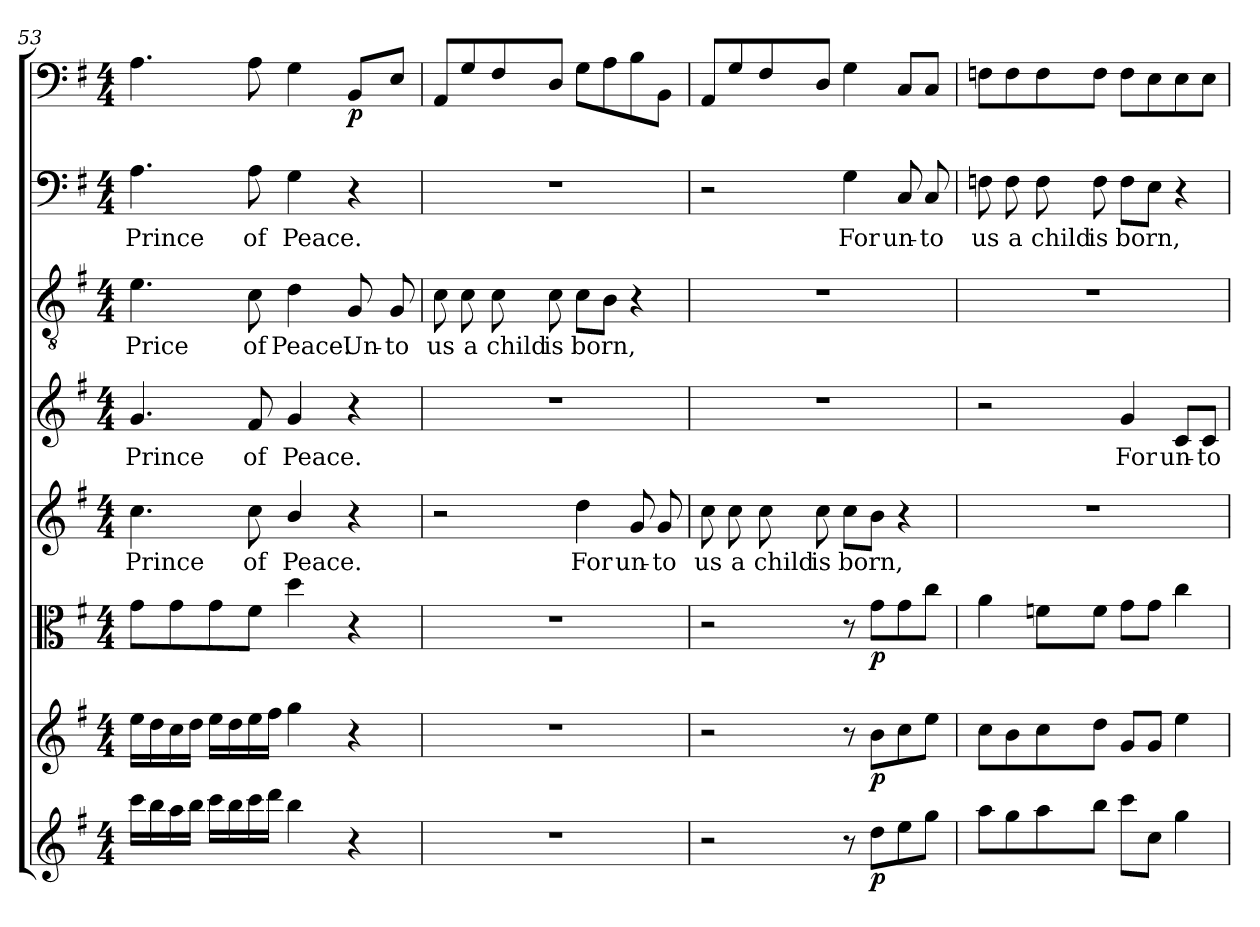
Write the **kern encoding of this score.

**kern	**dynam	**kern	**dynam	**kern	**dynam	**kern	**text	**kern	**text	**kern	**text	**kern	**text	**kern	**dynam
*part8	*part8	*part7	*part7	*part6	*part6	*part5	*part5	*part4	*part4	*part3	*part3	*part2	*part2	*part1	*part1
*staff8	*staff8	*staff7	*staff7	*staff6	*staff6	*staff5	*staff5	*staff4	*staff4	*staff3	*staff3	*staff2	*staff2	*staff1	*staff1
*clefG2	*	*clefG2	*	*clefC3	*	*clefG2	*	*clefG2	*	*clefGv2	*	*clefF4	*	*clefF4	*
*k[f#]	*	*k[f#]	*	*k[f#]	*	*k[f#]	*	*k[f#]	*	*k[f#]	*	*k[f#]	*	*k[f#]	*
*G:	*	*G:	*	*G:	*	*G:	*	*G:	*	*G:	*	*G:	*	*G:	*
*M4/4	*	*M4/4	*	*M4/4	*	*M4/4	*	*M4/4	*	*M4/4	*	*M4/4	*	*M4/4	*
=53	=53	=53	=53	=53	=53	=53	=53	=53	=53	=53	=53	=53	=53	=53	=53
16ccc\LL	.	16ee\LL	.	8g\L	.	4.cc\	Prince	4.g/	Prince	4.e\	Price	4.A\	Prince	4.A\	.
16bb\	.	16dd\	.	.	.	.	.	.	.	.	.	.	.	.	.
16aa\	.	16cc\	.	8g\	.	.	.	.	.	.	.	.	.	.	.
16bb\JJ	.	16dd\JJ	.	.	.	.	.	.	.	.	.	.	.	.	.
16ccc\LL	.	16ee\LL	.	8g\	.	.	.	.	.	.	.	.	.	.	.
16bb\	.	16dd\	.	.	.	.	.	.	.	.	.	.	.	.	.
16ccc\	.	16ee\	.	8f#\J	.	8cc\	of	8f#/	of	8c\	of	8A\	of	8A\	.
16ddd\JJ	.	16ff#\JJ	.	.	.	.	.	.	.	.	.	.	.	.	.
4bb\	.	4gg\	.	4dd\	.	4b/	Peace.	4g/	Peace.	4d\	Peace.	4G\	Peace.	4G\	.
4r	.	4r	.	4r	.	4r	.	4r	.	8G/	Un-	4r	.	8BB/L	p
.	.	.	.	.	.	.	.	.	.	8G/	-to	.	.	8E/J	.
=54	=54	=54	=54	=54	=54	=54	=54	=54	=54	=54	=54	=54	=54	=54	=54
1r	.	1r	.	1r	.	2r	.	1r	.	8c\	us	1r	.	8AA/L	.
.	.	.	.	.	.	.	.	.	.	8c\	a	.	.	8G/	.
.	.	.	.	.	.	.	.	.	.	8c\	child	.	.	8F#/	.
.	.	.	.	.	.	.	.	.	.	8c\	is	.	.	8D/J	.
.	.	.	.	.	.	4dd\	For	.	.	8c\L	born,	.	.	8G\L	.
.	.	.	.	.	.	.	.	.	.	8B\J	.	.	.	8A\	.
.	.	.	.	.	.	8g/	un-	.	.	4r	.	.	.	8B\	.
.	.	.	.	.	.	8g/	-to	.	.	.	.	.	.	8BB\J	.
=55	=55	=55	=55	=55	=55	=55	=55	=55	=55	=55	=55	=55	=55	=55	=55
2r	.	2r	.	2r	.	8cc\	us	1r	.	1r	.	2r	.	8AA/L	.
.	.	.	.	.	.	8cc\	a	.	.	.	.	.	.	8G/	.
.	.	.	.	.	.	8cc\	child	.	.	.	.	.	.	8F#/	.
.	.	.	.	.	.	8cc\	is	.	.	.	.	.	.	8D/J	.
8r	.	8r	.	8r	.	8cc\L	born,	.	.	.	.	4G\	For	4G\	.
8dd\L	p	8b\L	p	8g\L	p	8b\J	.	.	.	.	.	.	.	.	.
8ee\	.	8cc\	.	8g\	.	4r	.	.	.	.	.	8C/	un-	8C/L	.
8gg\J	.	8ee\J	.	8cc\J	.	.	.	.	.	.	.	8C/	-to	8C/J	.
=56	=56	=56	=56	=56	=56	=56	=56	=56	=56	=56	=56	=56	=56	=56	=56
8aa\L	.	8cc\L	.	4a\	.	1r	.	2r	.	1r	.	8Fn\	us	8Fn\L	.
8gg\	.	8b\	.	.	.	.	.	.	.	.	.	8F\	a	8F\	.
8aa\	.	8cc\	.	8fn\L	.	.	.	.	.	.	.	8F\	child	8F\	.
8bb\J	.	8dd\J	.	8f\J	.	.	.	.	.	.	.	8F\	is	8F\J	.
8ccc\L	.	8g/L	.	8g\L	.	.	.	4g/	For	.	.	8F\L	born,	8F\L	.
8cc\J	.	8g/J	.	8g\J	.	.	.	.	.	.	.	8E\J	.	8E\	.
4gg\	.	4ee\	.	4cc\	.	.	.	8c/L	un-	.	.	4r	.	8E\	.
.	.	.	.	.	.	.	.	8c/J	-to	.	.	.	.	8E\J	.
=	=	=	=	=	=	=	=	=	=	=	=	=	=	=	=
*-	*-	*-	*-	*-	*-	*-	*-	*-	*-	*-	*-	*-	*-	*-	*-
